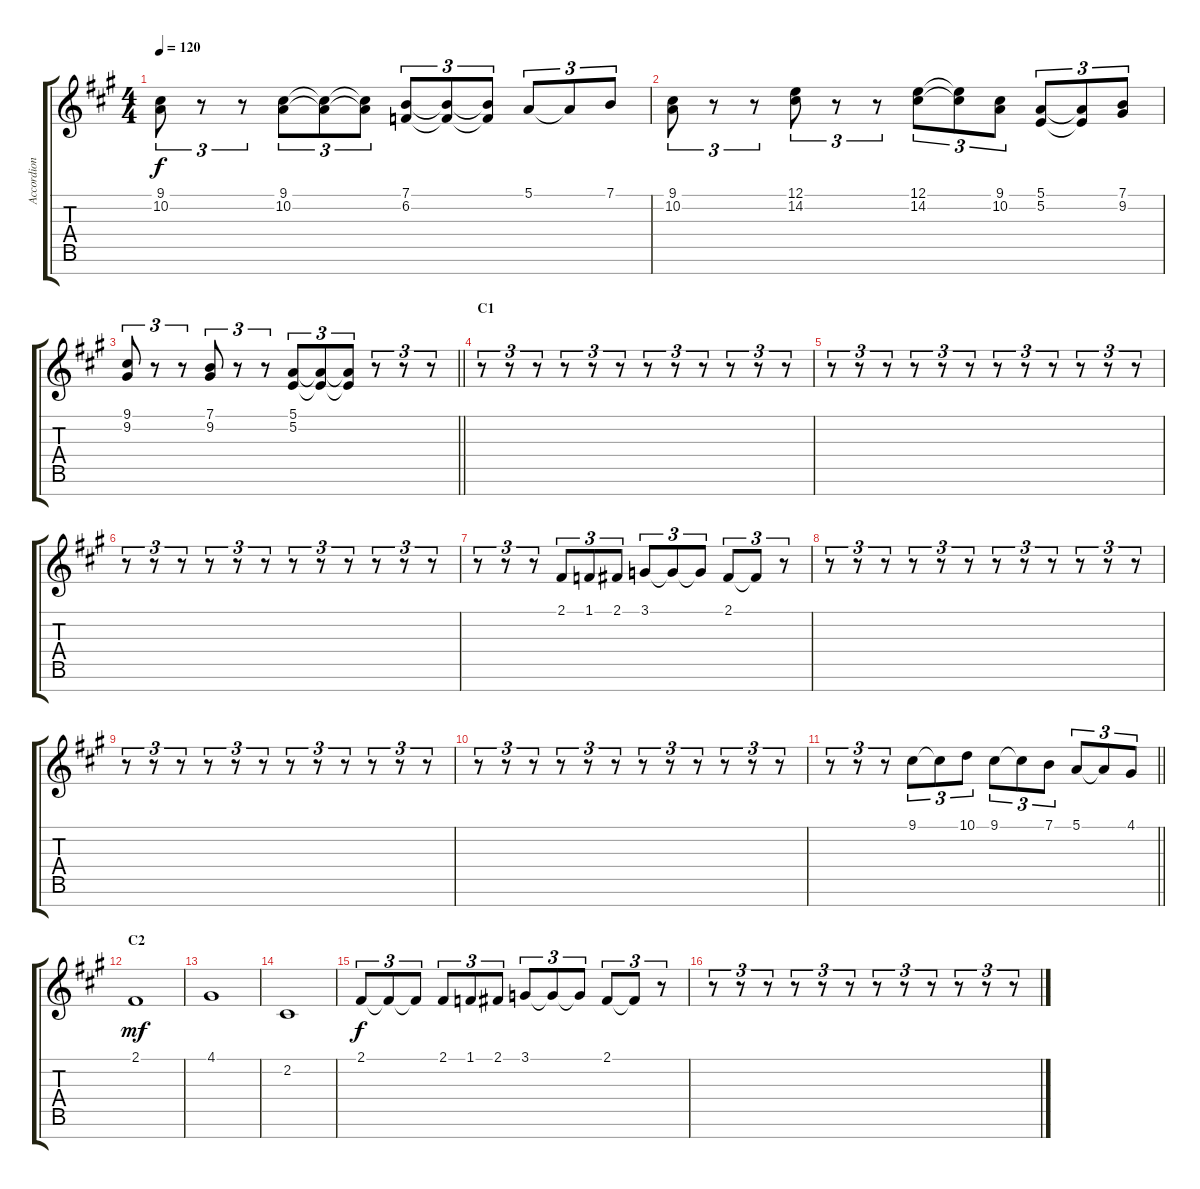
\track ("Accordion" "Accordion") {instrument accordion}
\staff {score tabs}
\tuning (E4 B3 G3 D3 A2 E2 B1) {hide}
\ts (4 4)
\tempo 120
\clef g2
\ks a
(9.1 10.2).8{tu (3 2) dy f} r.8{tu (3 2)} r.8{tu (3 2)} (9.1 10.2).8{tu (3 2)} (9.1{t} 10.2{t}).8{tu (3 2)} (9.1{t} 10.2{t}).8{tu (3 2)} (7.1 6.2).8{tu (3 2)} (7.1{t} 6.2{t}).8{tu (3 2)} (7.1{t} 6.2{t}).8{tu (3 2)} 5.1.8{tu (3 2)} 5.1{t}.8{tu (3 2)} 7.1.8{tu (3 2)} |
(9.1 10.2).8{tu (3 2)} r.8{tu (3 2)} r.8{tu (3 2)} (12.1 14.2).8{tu (3 2)} r.8{tu (3 2)} r.8{tu (3 2)} (12.1 14.2).8{tu (3 2)} (12.1{t} 14.2{t}).8{tu (3 2)} (9.1 10.2).8{tu (3 2)} (5.1 5.2).8{tu (3 2)} (5.1{t} 5.2{t}).8{tu (3 2)} (7.1 9.2).8{tu (3 2)} |
\barLineRight lightlight
(9.1 9.2).8{tu (3 2)} r.8{tu (3 2)} r.8{tu (3 2)} (7.1 9.2).8{tu (3 2)} r.8{tu (3 2)} r.8{tu (3 2)} (5.1 5.2).8{tu (3 2)} (5.1{t} 5.2{t}).8{tu (3 2)} (5.1{t} 5.2{t}).8{tu (3 2)} r.8{tu (3 2)} r.8{tu (3 2)} r.8{tu (3 2)} |
\section ("" "C1")
r.8{tu (3 2)} r.8{tu (3 2)} r.8{tu (3 2)} r.8{tu (3 2)} r.8{tu (3 2)} r.8{tu (3 2)} r.8{tu (3 2)} r.8{tu (3 2)} r.8{tu (3 2)} r.8{tu (3 2)} r.8{tu (3 2)} r.8{tu (3 2)} |
r.8{tu (3 2)} r.8{tu (3 2)} r.8{tu (3 2)} r.8{tu (3 2)} r.8{tu (3 2)} r.8{tu (3 2)} r.8{tu (3 2)} r.8{tu (3 2)} r.8{tu (3 2)} r.8{tu (3 2)} r.8{tu (3 2)} r.8{tu (3 2)} |
r.8{tu (3 2)} r.8{tu (3 2)} r.8{tu (3 2)} r.8{tu (3 2)} r.8{tu (3 2)} r.8{tu (3 2)} r.8{tu (3 2)} r.8{tu (3 2)} r.8{tu (3 2)} r.8{tu (3 2)} r.8{tu (3 2)} r.8{tu (3 2)} |
r.8{tu (3 2)} r.8{tu (3 2)} r.8{tu (3 2)} 2.1.8{tu (3 2)} 1.1.8{tu (3 2)} 2.1.8{tu (3 2)} 3.1.8{tu (3 2)} 3.1{t}.8{tu (3 2)} 3.1{t}.8{tu (3 2)} 2.1.8{tu (3 2)} 2.1{t}.8{tu (3 2)} r.8{tu (3 2)} |
r.8{tu (3 2)} r.8{tu (3 2)} r.8{tu (3 2)} r.8{tu (3 2)} r.8{tu (3 2)} r.8{tu (3 2)} r.8{tu (3 2)} r.8{tu (3 2)} r.8{tu (3 2)} r.8{tu (3 2)} r.8{tu (3 2)} r.8{tu (3 2)} |
r.8{tu (3 2)} r.8{tu (3 2)} r.8{tu (3 2)} r.8{tu (3 2)} r.8{tu (3 2)} r.8{tu (3 2)} r.8{tu (3 2)} r.8{tu (3 2)} r.8{tu (3 2)} r.8{tu (3 2)} r.8{tu (3 2)} r.8{tu (3 2)} |
r.8{tu (3 2)} r.8{tu (3 2)} r.8{tu (3 2)} r.8{tu (3 2)} r.8{tu (3 2)} r.8{tu (3 2)} r.8{tu (3 2)} r.8{tu (3 2)} r.8{tu (3 2)} r.8{tu (3 2)} r.8{tu (3 2)} r.8{tu (3 2)} |
\barLineRight lightlight
r.8{tu (3 2)} r.8{tu (3 2)} r.8{tu (3 2)} 9.1.8{tu (3 2)} 9.1{t}.8{tu (3 2)} 10.1.8{tu (3 2)} 9.1.8{tu (3 2)} 9.1{t}.8{tu (3 2)} 7.1.8{tu (3 2)} 5.1.8{tu (3 2)} 5.1{t}.8{tu (3 2)} 4.1.8{tu (3 2)} |
\section ("" "C2")
2.1.1{dy mf} |
4.1.1 |
2.2.1 |
2.1.8{tu (3 2) dy f} 2.1{t}.8{tu (3 2)} 2.1{t}.8{tu (3 2)} 2.1.8{tu (3 2)} 1.1.8{tu (3 2)} 2.1.8{tu (3 2)} 3.1.8{tu (3 2)} 3.1{t}.8{tu (3 2)} 3.1{t}.8{tu (3 2)} 2.1.8{tu (3 2)} 2.1{t}.8{tu (3 2)} r.8{tu (3 2)} |
r.8{tu (3 2)} r.8{tu (3 2)} r.8{tu (3 2)} r.8{tu (3 2)} r.8{tu (3 2)} r.8{tu (3 2)} r.8{tu (3 2)} r.8{tu (3 2)} r.8{tu (3 2)} r.8{tu (3 2)} r.8{tu (3 2)} r.8{tu (3 2)}
